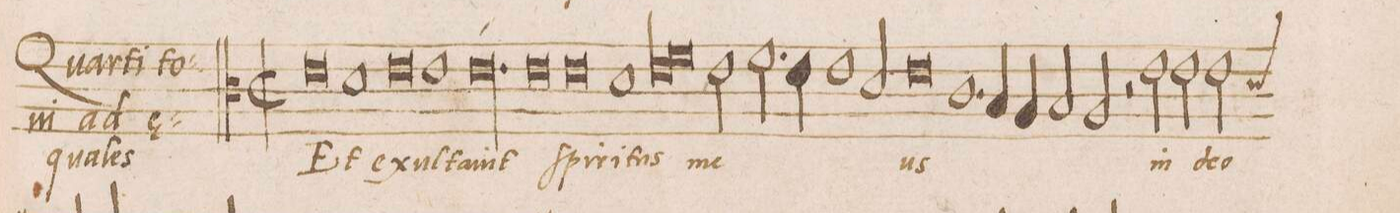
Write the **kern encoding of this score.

**kern	**text
*I"ALTVS	*
*clefC3	*
*k[]	*
*met(C|)	*
*M2/1	*
0e	Et
=2	=2
1d	e-
0e	-xul-
=3	=3
1e	-ta-
=4	=4
00.e	-vit
=5	=5
=6	=6
=7	=7
0e	ſpi-
=8	=8
0e	-ri-
=9	=9
1d	-tus
*lig	*
1e	me-
=10	=10
1f	.
*Xlig	*
2e\	.
2.f\	.
=11	=11
4e\	.
1e	.
2d/	.
=12	=12
0e	-us
=13	=13
1.c	.
4B/	.
4A/	.
=14	=14
2B/	.
2A/	.
2r	.
2e\	in
=15	=15
2e\	de-
*custos:d	*
2e\	-o
2d/	ſa-
2e/	-lu-
=16	=16
2f\	-ta-
1e	-ri
2d/	.
=17	=17
0e	me-
=18	=18
1c	-o
*	*ij
1A	me-
=19	=19
1.c	.
4B/	.
4A/	.
=20	=20
0B	-o
*	*Xij
=21||	=21||
*yyM2/1	*
0r	.
=22	=22
1A	Qui-
1.c	-a
=23	=23
2B/	.
2A/	fe-
2G/	-cit
=24	=24
2F/	mi-
2F/	-(hi)
2E/	ma-
1e	.
=25	=25
2e\	-gna
2c/	mi-
1d	-hi
=26	=26
2c/	ma-
2d/	.
2A/	-gna
=27	=27
1d	q(ui)
1c	po-
=28	=28
*custos:A	*
1B	-te(n)s
*-	*-
